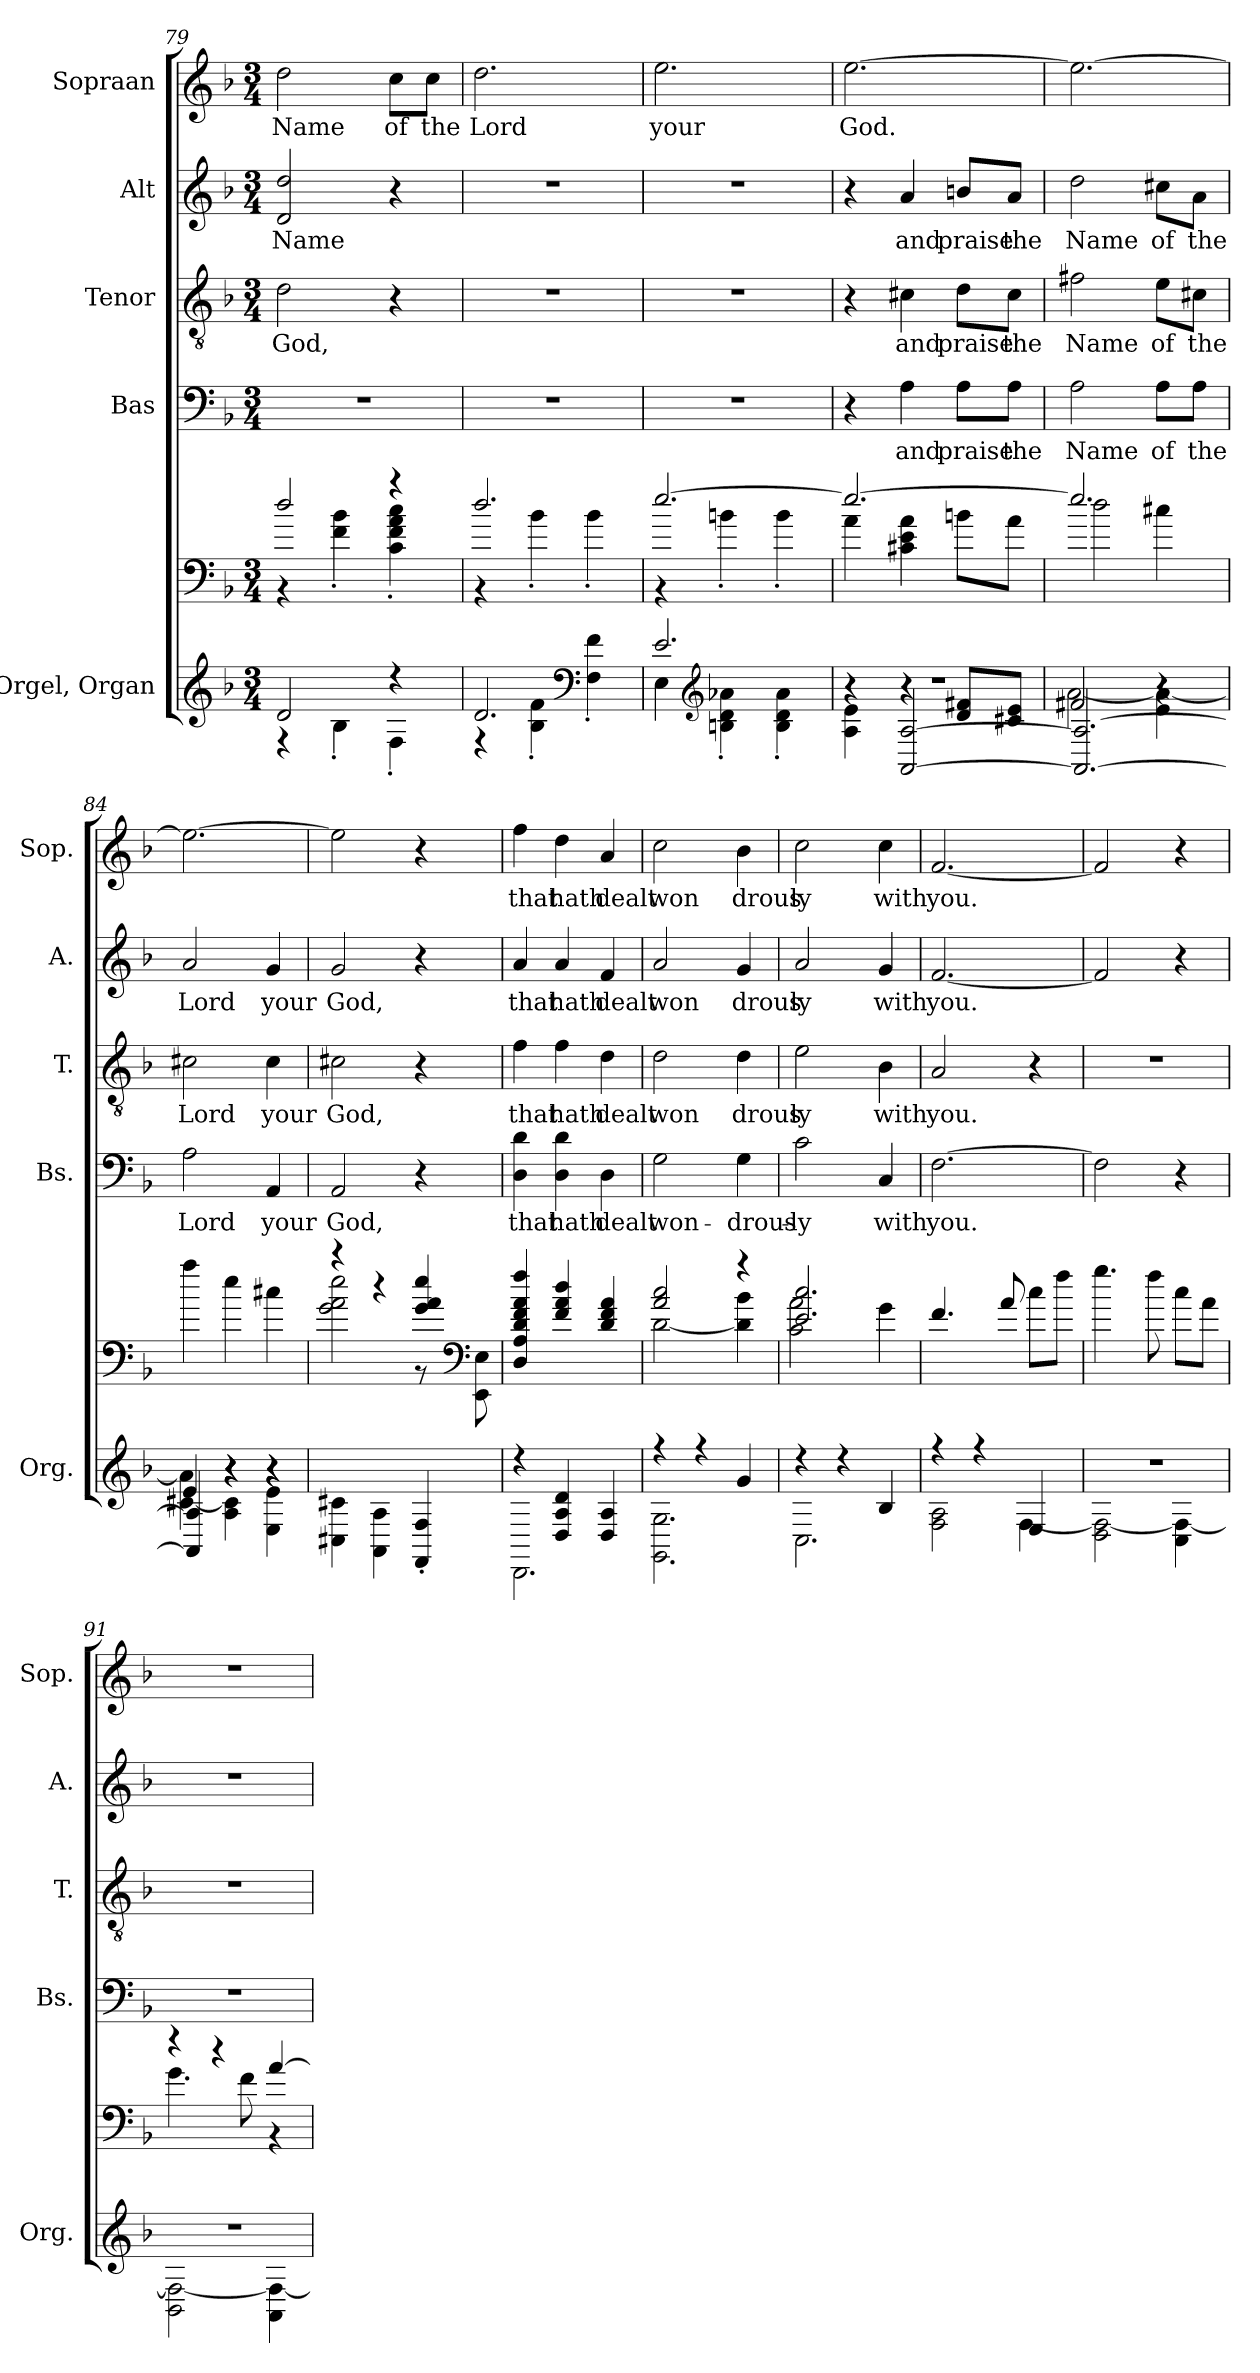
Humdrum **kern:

**kern	**kern	**kern	**text	**kern	**text	**kern	**text	**kern	**text
*part5	*part5	*part4	*part4	*part3	*part3	*part2	*part2	*part1	*part1
*staff6	*staff5	*staff4	*staff4	*staff3	*staff3	*staff2	*staff2	*staff1	*staff1
*I"Orgel, Organ	*	*I"Bas	*	*I"Tenor	*	*I"Alt	*	*I"Sopraan	*
*I'Org.	*	*I'Bs.	*	*I'T.	*	*I'A.	*	*I'Sop.	*
*clefG2	*clefF4	*clefF4	*	*clefGv2	*	*clefG2	*	*clefG2	*
*k[b-]	*k[b-]	*k[b-]	*	*k[b-]	*	*k[b-]	*	*k[b-]	*
*M3/4	*M3/4	*M3/4	*	*M3/4	*	*M3/4	*	*M3/4	*
=79	=79	=79	=79	=79	=79	=79	=79	=79	=79
*^	*^	*	*	*	*	*	*	*	*
!	!	!	!	!	!	!	!LO:LY:b	!	!LO:LY:b	!	!LO:LY:b
2d/	4r	2dd/	4r	2.r	.	2d\	God,	2d/ 2dd/	Name	2dd\	Name
.	4B-'\	.	4f\' 4b-\'	.	.	.	.	.	.	.	.
!	!	!	!	!	!	!	!	!	!	!	!LO:LY:b
4r	4F'\	4r	4c\' 4f\' 4a\' 4cc\'	.	.	4r	.	4r	.	8cc\L	of
!	!	!	!	!	!	!	!	!	!	!	!LO:LY:b
.	.	.	.	.	.	.	.	.	.	8cc\J	the
=80	=80	=80	=80	=80	=80	=80	=80	=80	=80	=80	=80
*	*	*	*	*	*	*	*	*	*	*MM69	*
!	!	!	!	!	!	!	!	!	!	!	!LO:LY:b
2.d/	4r	2.dd/	4r	2.r	.	2.r	.	2.r	.	2.dd\	Lord
.	4B-\' 4f\'	.	4b-'\	.	.	.	.	.	.	.	.
*clefF4	*	*	*	*	*	*	*	*	*	*	*
.	4F\' 4f\'	.	4b-'\	.	.	.	.	.	.	.	.
=81	=81	=81	=81	=81	=81	=81	=81	=81	=81	=81	=81
!	!	!	!	!	!	!	!	!	!	!	!LO:LY:b
2.e/	4E\	[2.ee/	4r	2.r	.	2.r	.	2.r	.	2.ee\	your
*clefG2	*	*	*	*	*	*	*	*	*	*	*
.	4Bn\' 4d\' 4a-X\'	.	4bn'\	.	.	.	.	.	.	.	.
.	4B\' 4d\' 4a-\'	.	4b'\	.	.	.	.	.	.	.	.
*v	*v	*	*	*	*	*	*	*	*	*	*
=82	=82	=82	=82	=82	=82	=82	=82	=82	=82	=82
*	*	*	*	*	*	*	*	*	*MM70	*
*^	*	*	*	*	*	*	*	*	*	*
*	*^	*	*	*	*	*	*	*	*	*	*
!	!	!	!	!	!	!	!	!	!	!	!	!LO:LY:b
2.r	4A\ 4e\	4r	2.ee/_	4a\	4r	.	4r	.	4r	.	[2.ee\	God.
!	!	!	!	!	!	!LO:LY:b	!	!LO:LY:b	!	!LO:LY:b	!	!
.	4r	[2AA/ [2A/	.	4c#X\ 4e\ 4a\	4A\	and	4c#X\	and	4a/	and	.	.
!	!	!	!	!	!	!LO:LY:b	!	!LO:LY:b	!	!LO:LY:b	!	!
.	8d/ 8f#X/L	.	.	8bn\L	8A\L	praise	8d\L	praise	8bn/L	praise	.	.
!	!	!	!	!	!	!LO:LY:b	!	!LO:LY:b	!	!LO:LY:b	!	!
.	8c#X/ 8e/J	.	.	8a\J	8A\J	the	8c#\J	the	8a/J	the	.	.
=83	=83	=83	=83	=83	=83	=83	=83	=83	=83	=83	=83	=83
!	!	!	!	!	!	!LO:LY:b	!	!LO:LY:b	!	!LO:LY:b	!	!
2f#X/	[2a\	2.AA/_ 2.A/_	2.ee/]	2dd\	2A\	Name	2f#X\	Name	2dd\	Name	2.ee\_	.
!	!	!	!	!	!	!LO:LY:b	!	!LO:LY:b	!	!LO:LY:b	!	!
4r	4e\ 4a\_	.	.	4cc#X\	8A\L	of	8e\L	of	8cc#X\L	of	.	.
!	!	!	!	!	!	!LO:LY:b	!	!LO:LY:b	!	!LO:LY:b	!	!
.	.	.	.	.	8A\J	the	8c#X\J	the	8a\J	the	.	.
*	*	*	*v	*v	*	*	*	*	*	*	*	*
=84	=84	=84	=84	=84	=84	=84	=84	=84	=84	=84	=84
!	!	!	!	!	!LO:LY:b	!	!LO:LY:b	!	!LO:LY:b	!	!
4e/	[4c#X\ 4a\]	4AA/] 4A/]	4aa\	2A\	Lord	2c#X\	Lord	2a/	Lord	2.ee\_	.
4r	4A\ 4c#\]	4r	4ee\	.	.	.	.	.	.	.	.
!	!	!	!	!	!LO:LY:b	!	!LO:LY:b	!	!LO:LY:b	!	!
4r	4E\ 4e\	4r	4cc#X\	4AA/	your	4c#\	your	4g/	your	.	.
=85	=85	=85	=85	=85	=85	=85	=85	=85	=85	=85	=85
*	*	*	*^	*	*	*	*	*	*	*	*
!	!	!	!	!	!	!LO:LY:b	!	!LO:LY:b	!	!LO:LY:b	!	!
*v	*v	*v	*	*	*	*	*	*	*	*	*	*
4C#X\ 4c#X\	4r	2g\ 2a\ 2ee\	2AA/	God,	2c#X\	God,	2g/	God,	2ee\]	.
4AA\ 4A\	4r	.	.	.	.	.	.	.	.	.
4FF/' 4F/'	4g/ 4a/ 4ee/	8r	4r	.	4r	.	4r	.	4r	.
*	*clefF4	*	*	*	*	*	*	*	*	*
.	.	8EE\ 8E\	.	.	.	.	.	.	.	.
!!LO:PB:g=z
=86	=86	=86	=86	=86	=86	=86	=86	=86	=86	=86
*^	*	*	*	*	*	*	*	*	*	*
!	!	!	!	!	!LO:LY:b	!	!LO:LY:b	!	!LO:LY:b	!	!LO:LY:b
*	*	*v	*v	*	*	*	*	*	*	*	*
4r	2.DD\	4D/ 4A/ 4d/ 4f/ 4a/ 4ff/	4D\ 4d\	that	4f\	that	4a/	that	4ff\	that
!	!	!	!	!LO:LY:b	!	!LO:LY:b	!	!LO:LY:b	!	!LO:LY:b
4D/ 4A/ 4d/	.	4f/ 4a/ 4dd/	4D\ 4d\	hath	4f\	hath	4a/	hath	4dd\	hath
!	!	!	!	!LO:LY:b	!	!LO:LY:b	!	!LO:LY:b	!	!LO:LY:b
4D/ 4A/	.	4d/ 4f/ 4a/	4D\	dealt	4d\	dealt	4f/	dealt	4a/	dealt
=87	=87	=87	=87	=87	=87	=87	=87	=87	=87	=87
*	*	*^	*	*	*	*	*	*	*	*
!	!	!	!	!	!LO:LY:b	!	!LO:LY:b	!	!LO:LY:b	!	!LO:LY:b
4r	2.GG\ 2.G\	2a/ 2cc/	[2d\	2G\	won-	2d\	won	2a/	won	2cc\	won
4r	.	.	.	.	.	.	.	.	.	.	.
!	!	!	!	!	!LO:LY:b	!	!LO:LY:b	!	!LO:LY:b	!	!LO:LY:b
4g/	.	4r	4d\] 4b-\	4G\	-drous-	4d\	drous	4g/	drous	4b-\	drous
=88	=88	=88	=88	=88	=88	=88	=88	=88	=88	=88	=88
!	!	!	!	!	!LO:LY:b	!	!LO:LY:b	!	!LO:LY:b	!	!LO:LY:b
4r	2.C\	2.e/ 2.cc/	2c\ 2a\	2c\	-ly	2e\	ly	2a/	ly	2cc\	ly
4r	.	.	.	.	.	.	.	.	.	.	.
!	!	!	!	!	!LO:LY:b	!	!LO:LY:b	!	!LO:LY:b	!	!LO:LY:b
4B-/	.	.	4g\	4C/	with	4B-\	with	4g/	with	4cc\	with
=89	=89	=89	=89	=89	=89	=89	=89	=89	=89	=89	=89
!	!	!	!	!	!LO:LY:b	!	!LO:LY:b	!	!LO:LY:b	!	!LO:LY:b
*	*	*v	*v	*	*	*	*	*	*	*	*
4r	2F\ 2A\	4.f/	[2.F\	you.	2A/	you.	[2.f/	you.	[2.f/	you.
4r	.	.	.	.	.	.	.	.	.	.
.	.	8a/	.	.	.	.	.	.	.	.
4E/	[4F\	8cc\L	.	.	4r	.	.	.	.	.
.	.	8ff\J	.	.	.	.	.	.	.	.
=90	=90	=90	=90	=90	=90	=90	=90	=90	=90	=90
2.r	2D\ 2F\_	4.gg\	2F\]	.	2.r	.	2f/]	.	2f/]	.
.	.	8ff\	.	.	.	.	.	.	.	.
.	4C\ 4F\_	8cc\L	4r	.	.	.	4r	.	4r	.
.	.	8a\J	.	.	.	.	.	.	.	.
=91	=91	=91	=91	=91	=91	=91	=91	=91	=91	=91
*	*	*^	*	*	*	*	*	*	*	*
2.r	2BB-\ 2F\_	4r	4.g\	2.r	.	2.r	.	2.r	.	2.r	.
.	.	4r	.	.	.	.	.	.	.	.	.
.	.	.	8f\	.	.	.	.	.	.	.	.
.	4AA\ 4F\_	[4a/	4r	.	.	.	.	.	.	.	.
*v	*v	*	*	*	*	*	*	*	*	*	*
*	*v	*v	*	*	*	*	*	*	*	*
=	=	=	=	=	=	=	=	=	=
*-	*-	*-	*-	*-	*-	*-	*-	*-	*-
